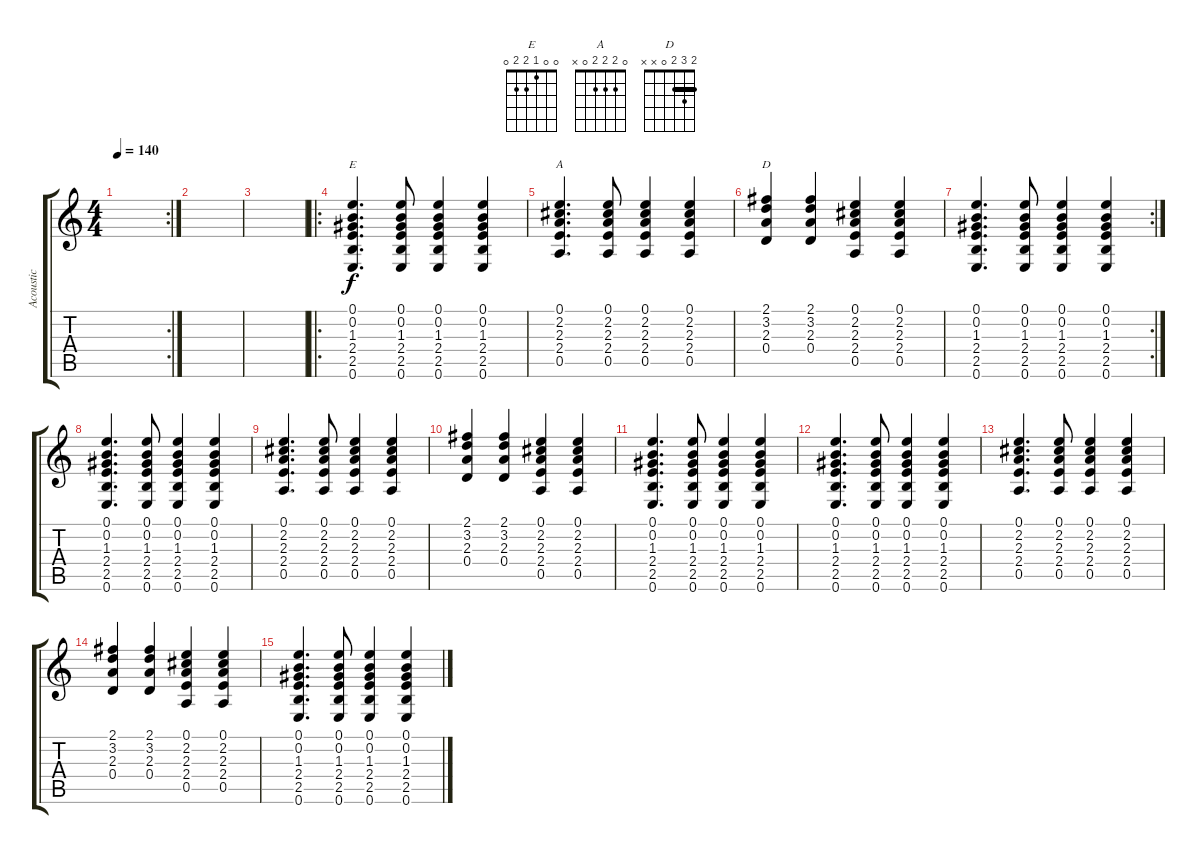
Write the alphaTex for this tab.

\track ("Acoustic" "Acoustic") {instrument acousticguitarsteel}
\staff {score tabs}
\tuning (E4 B3 G3 D3 A2 E2) {hide}
\chord ("E" 0 0 1 2 2 0)
\chord ("A" 0 2 2 2 0 x)
\chord ("D" 2 3 2 0 x x) {barre 2}
\rc 2
\ts (4 4)
\tempo 140
\clef g2
\ks c
|
|
|
\ro
(0.1 0.2 1.3 2.4 2.5 0.6).4{d ch "E"} (0.1 0.2 1.3 2.4 2.5 0.6).8 (0.1 0.2 1.3 2.4 2.5 0.6).4 (0.1 0.2 1.3 2.4 2.5 0.6).4 |
(0.1 2.2 2.3 2.4 0.5).4{d ch "A"} (0.1 2.2 2.3 2.4 0.5).8 (0.1 2.2 2.3 2.4 0.5).4 (0.1 2.2 2.3 2.4 0.5).4 |
(2.1 3.2 2.3 0.4).4{ch "D"} (2.1 3.2 2.3 0.4).4 (0.1 2.2 2.3 2.4 0.5).4 (0.1 2.2 2.3 2.4 0.5).4 |
\rc 2
(0.1 0.2 1.3 2.4 2.5 0.6).4{d} (0.1 0.2 1.3 2.4 2.5 0.6).8 (0.1 0.2 1.3 2.4 2.5 0.6).4 (0.1 0.2 1.3 2.4 2.5 0.6).4 |
(0.1 0.2 1.3 2.4 2.5 0.6).4{d} (0.1 0.2 1.3 2.4 2.5 0.6).8 (0.1 0.2 1.3 2.4 2.5 0.6).4 (0.1 0.2 1.3 2.4 2.5 0.6).4 |
(0.1 2.2 2.3 2.4 0.5).4{d} (0.1 2.2 2.3 2.4 0.5).8 (0.1 2.2 2.3 2.4 0.5).4 (0.1 2.2 2.3 2.4 0.5).4 |
(2.1 3.2 2.3 0.4).4 (2.1 3.2 2.3 0.4).4 (0.1 2.2 2.3 2.4 0.5).4 (0.1 2.2 2.3 2.4 0.5).4 |
(0.1 0.2 1.3 2.4 2.5 0.6).4{d} (0.1 0.2 1.3 2.4 2.5 0.6).8 (0.1 0.2 1.3 2.4 2.5 0.6).4 (0.1 0.2 1.3 2.4 2.5 0.6).4 |
(0.1 0.2 1.3 2.4 2.5 0.6).4{d} (0.1 0.2 1.3 2.4 2.5 0.6).8 (0.1 0.2 1.3 2.4 2.5 0.6).4 (0.1 0.2 1.3 2.4 2.5 0.6).4 |
(0.1 2.2 2.3 2.4 0.5).4{d} (0.1 2.2 2.3 2.4 0.5).8 (0.1 2.2 2.3 2.4 0.5).4 (0.1 2.2 2.3 2.4 0.5).4 |
(2.1 3.2 2.3 0.4).4 (2.1 3.2 2.3 0.4).4 (0.1 2.2 2.3 2.4 0.5).4 (0.1 2.2 2.3 2.4 0.5).4 |
(0.1 0.2 1.3 2.4 2.5 0.6).4{d} (0.1 0.2 1.3 2.4 2.5 0.6).8 (0.1 0.2 1.3 2.4 2.5 0.6).4 (0.1 0.2 1.3 2.4 2.5 0.6).4
